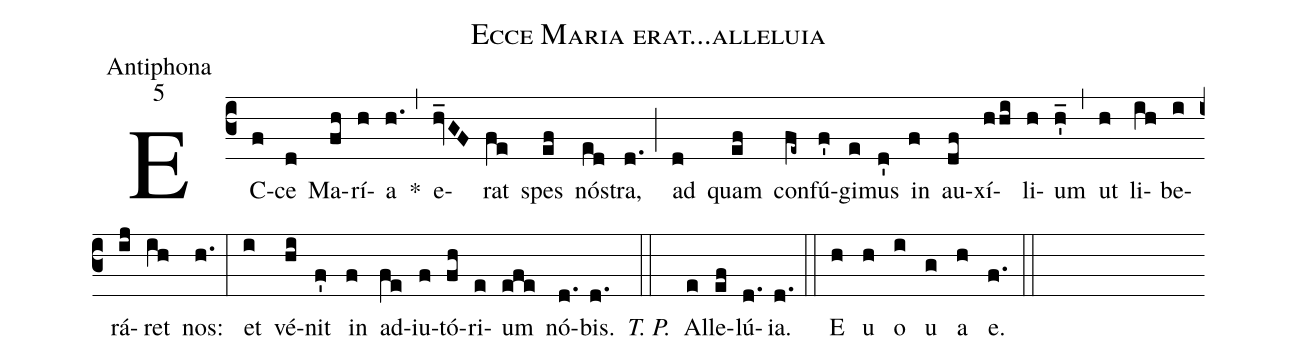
name:Ecce Maria erat...alleluia;
office-part:Antiphona;
mode:5;
%%
(c3) EC(f)ce(d) Ma(fh)rí(h)a(h.) *(,) e(hv_GF)rat(fe) spes(ef) nós(ed)tra,(d.) (;) ad(d) quam(ef) con(fe~)fú(f')gi(e)mus(d') in(f) au(df)xí(hhi)li(h)um(h'_) (,) ut(h) li(ih)be(i)rá(ij)ret(ih) nos:(h.) (:) et(i) vé(hi)nit(f') in(f) ad(fe)iu(f)tó(fh)ri(e)um(efe) nó(d.)bis.(d.) <i>T. P.</i>(::) Al(e)le(ef)lú(d.)ia.(d.) (::) E(h) u(h) o(i) u(g) a(h) e.(f.) (::)
